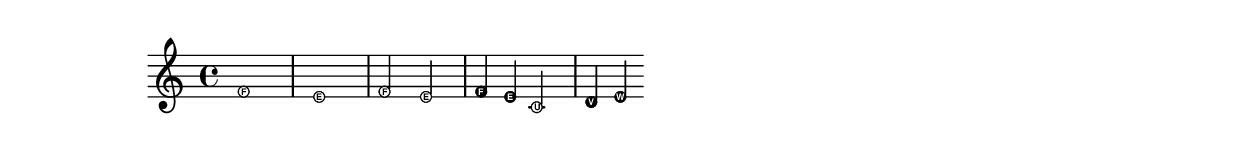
\version "2.7.13"

\header {
    texidoc = " Easy-notation (or Ez-notation) prints names in note heads.
You also get ledger lines, of course."
}


\layout {
  raggedright = ##t
} 

\relative {
  \setEasyHeads
  f1 e
  f2 e
  f4 e
  
  \override NoteHead #'note-names = ##("U" "V" "W" "X" "Y" "Z" "z")
  c2 d4 e 
}

